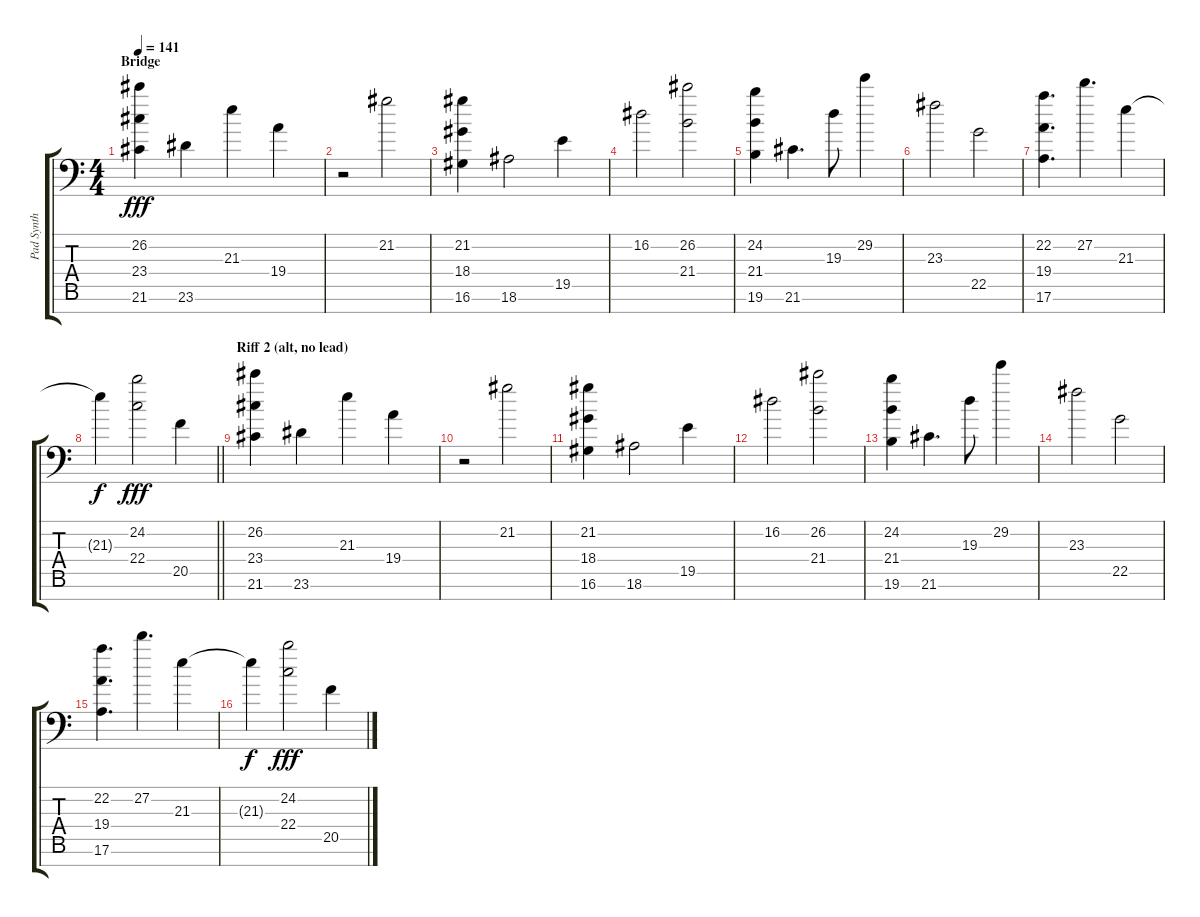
\track ("Pad Synth" "Pad Synth") {instrument pad3polysynth}
\staff {score tabs}
\tuning (C8 B3 G3 D3 A2 E2 C-1) {hide}
\ts (4 4)
\section ("" "Bridge")
\tempo 141
\clef f4
\ks c
(26.2 23.4 21.6).4{dy fff} 23.6.4 21.3.4 19.4.4 |
r.2 21.2.2 |
(21.2 18.4 16.6).4 18.6.2 19.5.4 |
16.2.2 (26.2 21.4).2 |
(24.2 21.4 19.6).4 21.6.4{d} 19.3.8 29.2.4 |
23.3.2 22.5.2 |
(22.2 19.4 17.6).4{d} 27.2.4{d} 21.3.4 |
\barLineRight lightlight
21.3{t}.4{dy f} (24.2 22.4).2{dy fff} 20.5.4 |
\section ("" "Riff 2 (alt, no lead)")
(26.2 23.4 21.6).4 23.6.4 21.3.4 19.4.4 |
r.2 21.2.2 |
(21.2 18.4 16.6).4 18.6.2 19.5.4 |
16.2.2 (26.2 21.4).2 |
(24.2 21.4 19.6).4 21.6.4{d} 19.3.8 29.2.4 |
23.3.2 22.5.2 |
(22.2 19.4 17.6).4{d} 27.2.4{d} 21.3.4 |
21.3{t}.4{dy f} (24.2 22.4).2{dy fff} 20.5.4
